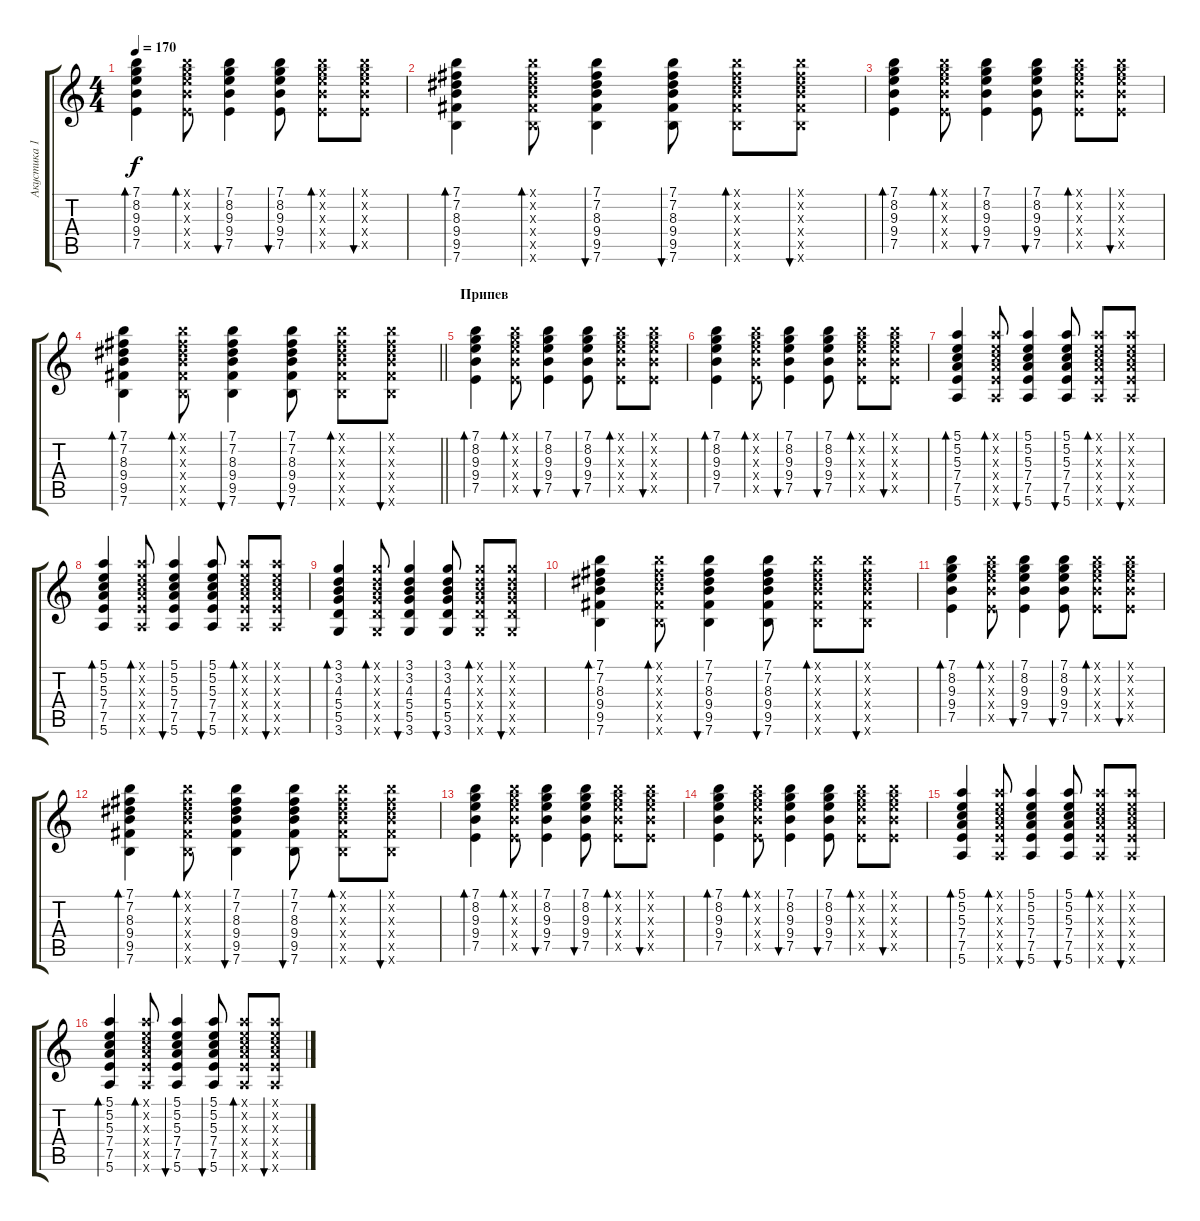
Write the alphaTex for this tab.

\track ("Акустика 1" "Акустика 1") {instrument acousticguitarsteel}
\staff {score tabs}
\tuning (E4 B3 G3 D3 A2 E2) {hide}
\ts (4 4)
\tempo 170
\clef g2
\ks c
(7.1 8.2 9.3 9.4 7.5).4{bd 30 dy f} (7.1{x} 8.2{x} 9.3{x} 9.4{x} 7.5{x}).8{bd 30} (7.1 8.2 9.3 9.4 7.5).4{bu 30} (7.1 8.2 9.3 9.4 7.5).8{bu 30} (7.1{x} 8.2{x} 9.3{x} 9.4{x} 7.5{x}).8{bd 30} (7.1{x} 8.2{x} 9.3{x} 9.4{x} 7.5{x}).8{bu 30} |
(7.1 7.2 8.3 9.4 9.5 7.6).4{bd 30} (7.1{x} 7.2{x} 8.3{x} 9.4{x} 9.5{x} 7.6{x}).8{bd 30} (7.1 7.2 8.3 9.4 9.5 7.6).4{bu 30} (7.1 7.2 8.3 9.4 9.5 7.6).8{bu 30} (7.1{x} 7.2{x} 8.3{x} 9.4{x} 9.5{x} 7.6{x}).8{bd 30} (7.1{x} 7.2{x} 8.3{x} 9.4{x} 9.5{x} 7.6{x}).8{bu 30} |
(7.1 8.2 9.3 9.4 7.5).4{bd 30} (7.1{x} 8.2{x} 9.3{x} 9.4{x} 7.5{x}).8{bd 30} (7.1 8.2 9.3 9.4 7.5).4{bu 30} (7.1 8.2 9.3 9.4 7.5).8{bu 30} (7.1{x} 8.2{x} 9.3{x} 9.4{x} 7.5{x}).8{bd 30} (7.1{x} 8.2{x} 9.3{x} 9.4{x} 7.5{x}).8{bu 30} |
\barLineRight lightlight
(7.1 7.2 8.3 9.4 9.5 7.6).4{bd 30} (7.1{x} 7.2{x} 8.3{x} 9.4{x} 9.5{x} 7.6{x}).8{bd 30} (7.1 7.2 8.3 9.4 9.5 7.6).4{bu 30} (7.1 7.2 8.3 9.4 9.5 7.6).8{bu 30} (7.1{x} 7.2{x} 8.3{x} 9.4{x} 9.5{x} 7.6{x}).8{bd 30} (7.1{x} 7.2{x} 8.3{x} 9.4{x} 9.5{x} 7.6{x}).8{bu 30} |
\section ("" "Припев")
(7.1 8.2 9.3 9.4 7.5).4{bd 30} (7.1{x} 8.2{x} 9.3{x} 9.4{x} 7.5{x}).8{bd 30} (7.1 8.2 9.3 9.4 7.5).4{bu 30} (7.1 8.2 9.3 9.4 7.5).8{bu 30} (7.1{x} 8.2{x} 9.3{x} 9.4{x} 7.5{x}).8{bd 30} (7.1{x} 8.2{x} 9.3{x} 9.4{x} 7.5{x}).8{bu 30} |
(7.1 8.2 9.3 9.4 7.5).4{bd 30} (7.1{x} 8.2{x} 9.3{x} 9.4{x} 7.5{x}).8{bd 30} (7.1 8.2 9.3 9.4 7.5).4{bu 30} (7.1 8.2 9.3 9.4 7.5).8{bu 30} (7.1{x} 8.2{x} 9.3{x} 9.4{x} 7.5{x}).8{bd 30} (7.1{x} 8.2{x} 9.3{x} 9.4{x} 7.5{x}).8{bu 30} |
(5.1 5.2 5.3 7.4 7.5 5.6).4{bd 30} (5.1{x} 5.2{x} 5.3{x} 7.4{x} 7.5{x} 5.6{x}).8{bd 30} (5.1 5.2 5.3 7.4 7.5 5.6).4{bu 30} (5.1 5.2 5.3 7.4 7.5 5.6).8{bu 30} (5.1{x} 5.2{x} 5.3{x} 7.4{x} 7.5{x} 5.6{x}).8{bd 30} (5.1{x} 5.2{x} 5.3{x} 7.4{x} 7.5{x} 5.6{x}).8{bu 30} |
(5.1 5.2 5.3 7.4 7.5 5.6).4{bd 30} (5.1{x} 5.2{x} 5.3{x} 7.4{x} 7.5{x} 5.6{x}).8{bd 30} (5.1 5.2 5.3 7.4 7.5 5.6).4{bu 30} (5.1 5.2 5.3 7.4 7.5 5.6).8{bu 30} (5.1{x} 5.2{x} 5.3{x} 7.4{x} 7.5{x} 5.6{x}).8{bd 30} (5.1{x} 5.2{x} 5.3{x} 7.4{x} 7.5{x} 5.6{x}).8{bu 30} |
(3.1 3.2 4.3 5.4 5.5 3.6).4{bd 30} (3.1{x} 3.2{x} 4.3{x} 5.4{x} 5.5{x} 3.6{x}).8{bd 30} (3.1 3.2 4.3 5.4 5.5 3.6).4{bu 30} (3.1 3.2 4.3 5.4 5.5 3.6).8{bu 30} (3.1{x} 3.2{x} 4.3{x} 5.4{x} 5.5{x} 3.6{x}).8{bd 30} (3.1{x} 3.2{x} 4.3{x} 5.4{x} 5.5{x} 3.6{x}).8{bu 30} |
(7.1 7.2 8.3 9.4 9.5 7.6).4{bd 30} (7.1{x} 7.2{x} 8.3{x} 9.4{x} 9.5{x} 7.6{x}).8{bd 30} (7.1 7.2 8.3 9.4 9.5 7.6).4{bu 30} (7.1 7.2 8.3 9.4 9.5 7.6).8{bu 30} (7.1{x} 7.2{x} 8.3{x} 9.4{x} 9.5{x} 7.6{x}).8{bd 30} (7.1{x} 7.2{x} 8.3{x} 9.4{x} 9.5{x} 7.6{x}).8{bu 30} |
(7.1 8.2 9.3 9.4 7.5).4{bd 30} (7.1{x} 8.2{x} 9.3{x} 9.4{x} 7.5{x}).8{bd 30} (7.1 8.2 9.3 9.4 7.5).4{bu 30} (7.1 8.2 9.3 9.4 7.5).8{bu 30} (7.1{x} 8.2{x} 9.3{x} 9.4{x} 7.5{x}).8{bd 30} (7.1{x} 8.2{x} 9.3{x} 9.4{x} 7.5{x}).8{bu 30} |
(7.1 7.2 8.3 9.4 9.5 7.6).4{bd 30} (7.1{x} 7.2{x} 8.3{x} 9.4{x} 9.5{x} 7.6{x}).8{bd 30} (7.1 7.2 8.3 9.4 9.5 7.6).4{bu 30} (7.1 7.2 8.3 9.4 9.5 7.6).8{bu 30} (7.1{x} 7.2{x} 8.3{x} 9.4{x} 9.5{x} 7.6{x}).8{bd 30} (7.1{x} 7.2{x} 8.3{x} 9.4{x} 9.5{x} 7.6{x}).8{bu 30} |
(7.1 8.2 9.3 9.4 7.5).4{bd 30} (7.1{x} 8.2{x} 9.3{x} 9.4{x} 7.5{x}).8{bd 30} (7.1 8.2 9.3 9.4 7.5).4{bu 30} (7.1 8.2 9.3 9.4 7.5).8{bu 30} (7.1{x} 8.2{x} 9.3{x} 9.4{x} 7.5{x}).8{bd 30} (7.1{x} 8.2{x} 9.3{x} 9.4{x} 7.5{x}).8{bu 30} |
(7.1 8.2 9.3 9.4 7.5).4{bd 30} (7.1{x} 8.2{x} 9.3{x} 9.4{x} 7.5{x}).8{bd 30} (7.1 8.2 9.3 9.4 7.5).4{bu 30} (7.1 8.2 9.3 9.4 7.5).8{bu 30} (7.1{x} 8.2{x} 9.3{x} 9.4{x} 7.5{x}).8{bd 30} (7.1{x} 8.2{x} 9.3{x} 9.4{x} 7.5{x}).8{bu 30} |
(5.1 5.2 5.3 7.4 7.5 5.6).4{bd 30} (5.1{x} 5.2{x} 5.3{x} 7.4{x} 7.5{x} 5.6{x}).8{bd 30} (5.1 5.2 5.3 7.4 7.5 5.6).4{bu 30} (5.1 5.2 5.3 7.4 7.5 5.6).8{bu 30} (5.1{x} 5.2{x} 5.3{x} 7.4{x} 7.5{x} 5.6{x}).8{bd 30} (5.1{x} 5.2{x} 5.3{x} 7.4{x} 7.5{x} 5.6{x}).8{bu 30} |
(5.1 5.2 5.3 7.4 7.5 5.6).4{bd 30} (5.1{x} 5.2{x} 5.3{x} 7.4{x} 7.5{x} 5.6{x}).8{bd 30} (5.1 5.2 5.3 7.4 7.5 5.6).4{bu 30} (5.1 5.2 5.3 7.4 7.5 5.6).8{bu 30} (5.1{x} 5.2{x} 5.3{x} 7.4{x} 7.5{x} 5.6{x}).8{bd 30} (5.1{x} 5.2{x} 5.3{x} 7.4{x} 7.5{x} 5.6{x}).8{bu 30}
